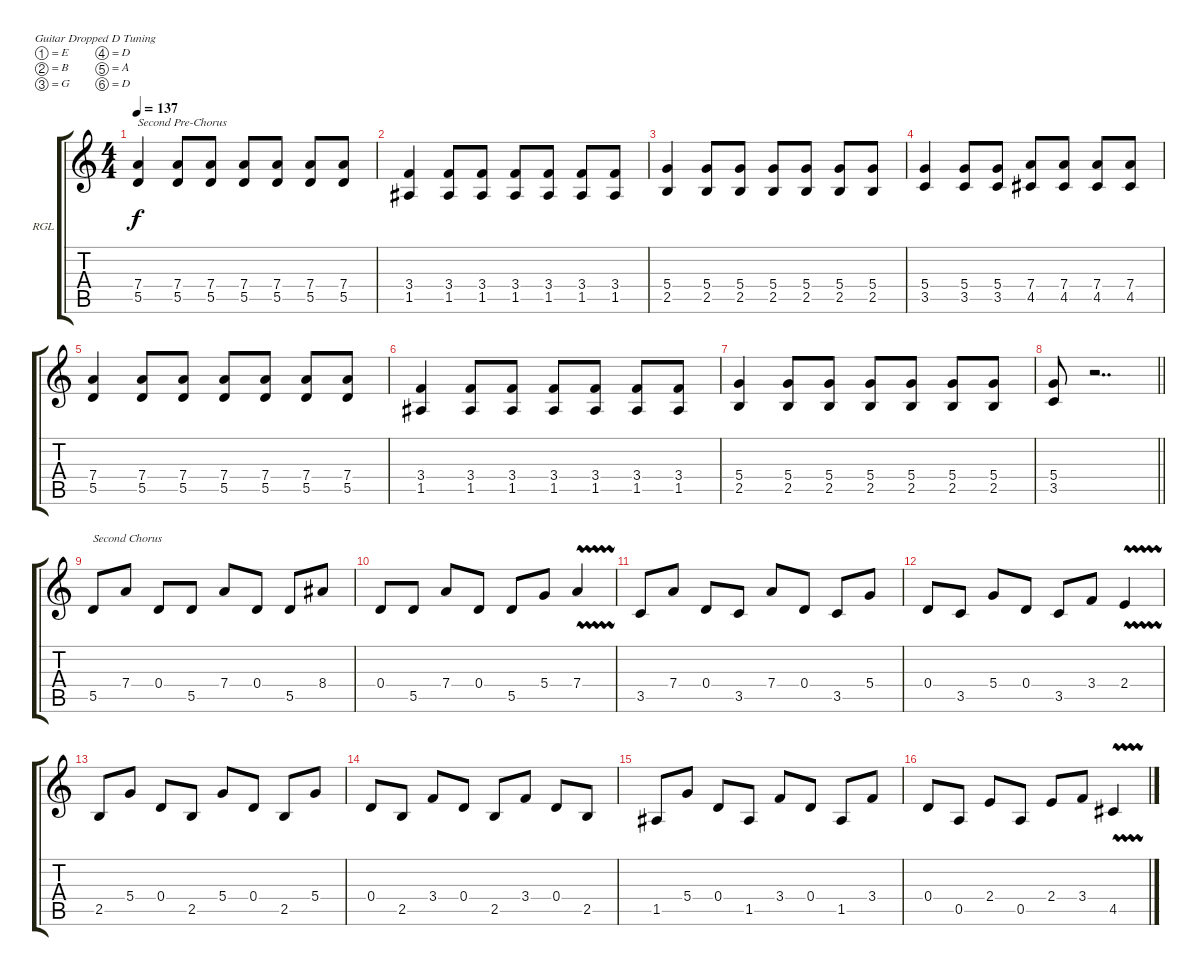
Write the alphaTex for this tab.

\defaultSystemsLayout 4
\bracketExtendMode groupsimilarinstruments
\firstSystemTrackNameOrientation horizontal
\otherSystemsTrackNameOrientation horizontal
\track ("Rhythm Guitar(Left)" "RGL") {instrument distortionguitar}
\staff {score tabs}
\tuning (E4 B3 G3 D3 A2 D2)
\ts (4 4)
\tempo 137
\clef g2
\ks c
(7.4 5.5).4{txt "Second Pre-Chorus" dy f} (7.4 5.5).8 (7.4 5.5).8 (7.4 5.5).8 (7.4 5.5).8 (7.4 5.5).8 (7.4 5.5).8 |
(3.4 1.5).4 (3.4 1.5).8 (3.4 1.5).8 (3.4 1.5).8 (3.4 1.5).8 (3.4 1.5).8 (3.4 1.5).8 |
(5.4 2.5).4 (5.4 2.5).8 (5.4 2.5).8 (5.4 2.5).8 (5.4 2.5).8 (5.4 2.5).8 (5.4 2.5).8 |
(5.4 3.5).4 (5.4 3.5).8 (5.4 3.5).8 (7.4 4.5).8 (7.4 4.5).8 (7.4 4.5).8 (7.4 4.5).8 |
(7.4 5.5).4 (7.4 5.5).8 (7.4 5.5).8 (7.4 5.5).8 (7.4 5.5).8 (7.4 5.5).8 (7.4 5.5).8 |
(3.4 1.5).4 (3.4 1.5).8 (3.4 1.5).8 (3.4 1.5).8 (3.4 1.5).8 (3.4 1.5).8 (3.4 1.5).8 |
(5.4 2.5).4 (5.4 2.5).8 (5.4 2.5).8 (5.4 2.5).8 (5.4 2.5).8 (5.4 2.5).8 (5.4 2.5).8 |
\barLineRight lightlight
(5.4 3.5).8 r.2{dd} |
5.5.8{txt "Second Chorus"} 7.4.8 0.4.8 5.5.8 7.4.8 0.4.8 5.5.8 8.4.8 |
0.4.8 5.5.8 7.4.8 0.4.8 5.5.8 5.4.8 7.4{vw}.4 |
3.5.8 7.4.8 0.4.8 3.5.8 7.4.8 0.4.8 3.5.8 5.4.8 |
0.4.8 3.5.8 5.4.8 0.4.8 3.5.8 3.4.8 2.4{vw}.4 |
2.5.8 5.4.8 0.4.8 2.5.8 5.4.8 0.4.8 2.5.8 5.4.8 |
0.4.8 2.5.8 3.4.8 0.4.8 2.5.8 3.4.8 0.4.8 2.5.8 |
1.5.8 5.4.8 0.4.8 1.5.8 3.4.8 0.4.8 1.5.8 3.4.8 |
0.4.8 0.5.8 2.4.8 0.5.8 2.4.8 3.4.8 4.5{vw}.4
